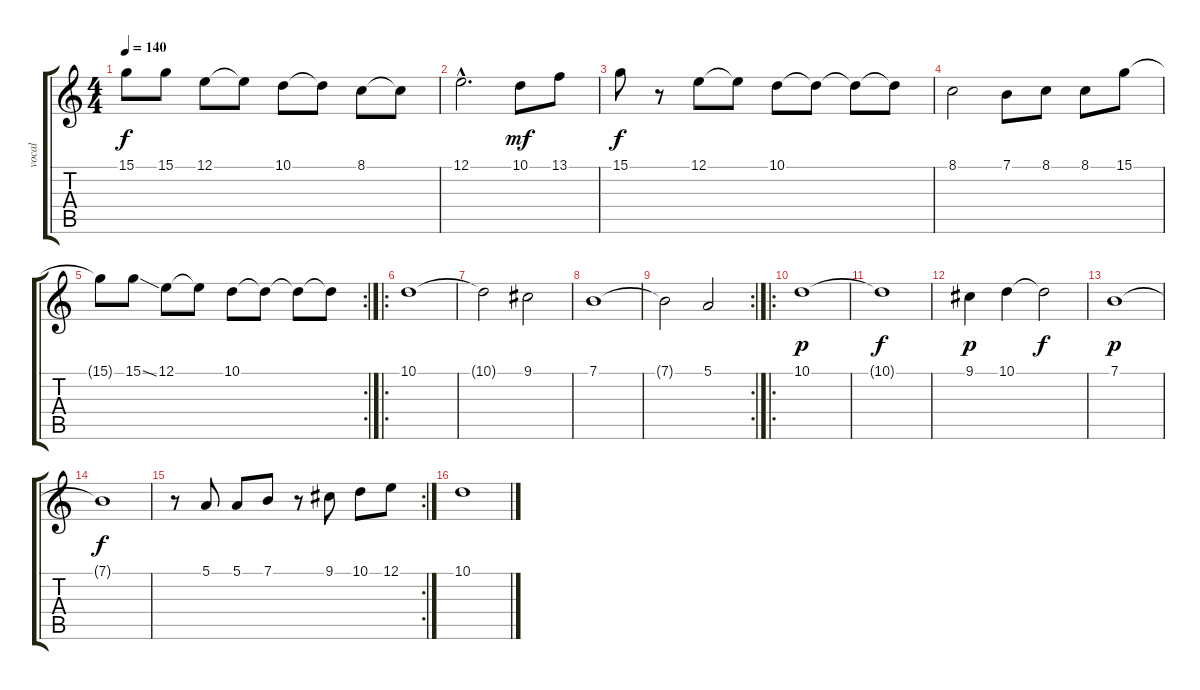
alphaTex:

\track ("vocal" "vocal") {instrument altosax}
\staff {score tabs}
\tuning (E4 B3 G3 D3 A2 E2) {hide}
\ts (4 4)
\tempo 140
\clef g2
\ks c
15.1{t}.8{dy f} 15.1.8 12.1.8 12.1{t}.8 10.1.8 10.1{t}.8 8.1.8 8.1{t}.8 |
12.1{hac}.2{d} 10.1.8{dy mf} 13.1.8 |
15.1.8{dy f} r.8 12.1.8 12.1{t}.8 10.1.8 10.1{t}.8 10.1{t}.8 10.1{t}.8 |
8.1.2 7.1.8 8.1.8 8.1.8 15.1.8 |
\rc 2
15.1{t}.8 15.1{ss}.8 12.1.8 12.1{t}.8 10.1.8 10.1{t}.8 10.1{t}.8 10.1{t}.8 |
\ro
10.1.1{instrument choiraahs} |
10.1{t}.2 9.1.2 |
7.1.1 |
\rc 2
7.1{t}.2 5.1.2 |
\ro
10.1.1{dy p volume 10 balance 0 instrument altosax} |
10.1{t}.1{dy f} |
9.1.4{dy p} 10.1.4 10.1{t}.2{dy f} |
7.1.1{dy p} |
7.1{t}.1{dy f} |
\rc 2
r.8 5.1.8 5.1.8 7.1.8 r.8 9.1.8 10.1.8 12.1.8 |
10.1.1{instrument altosax}
